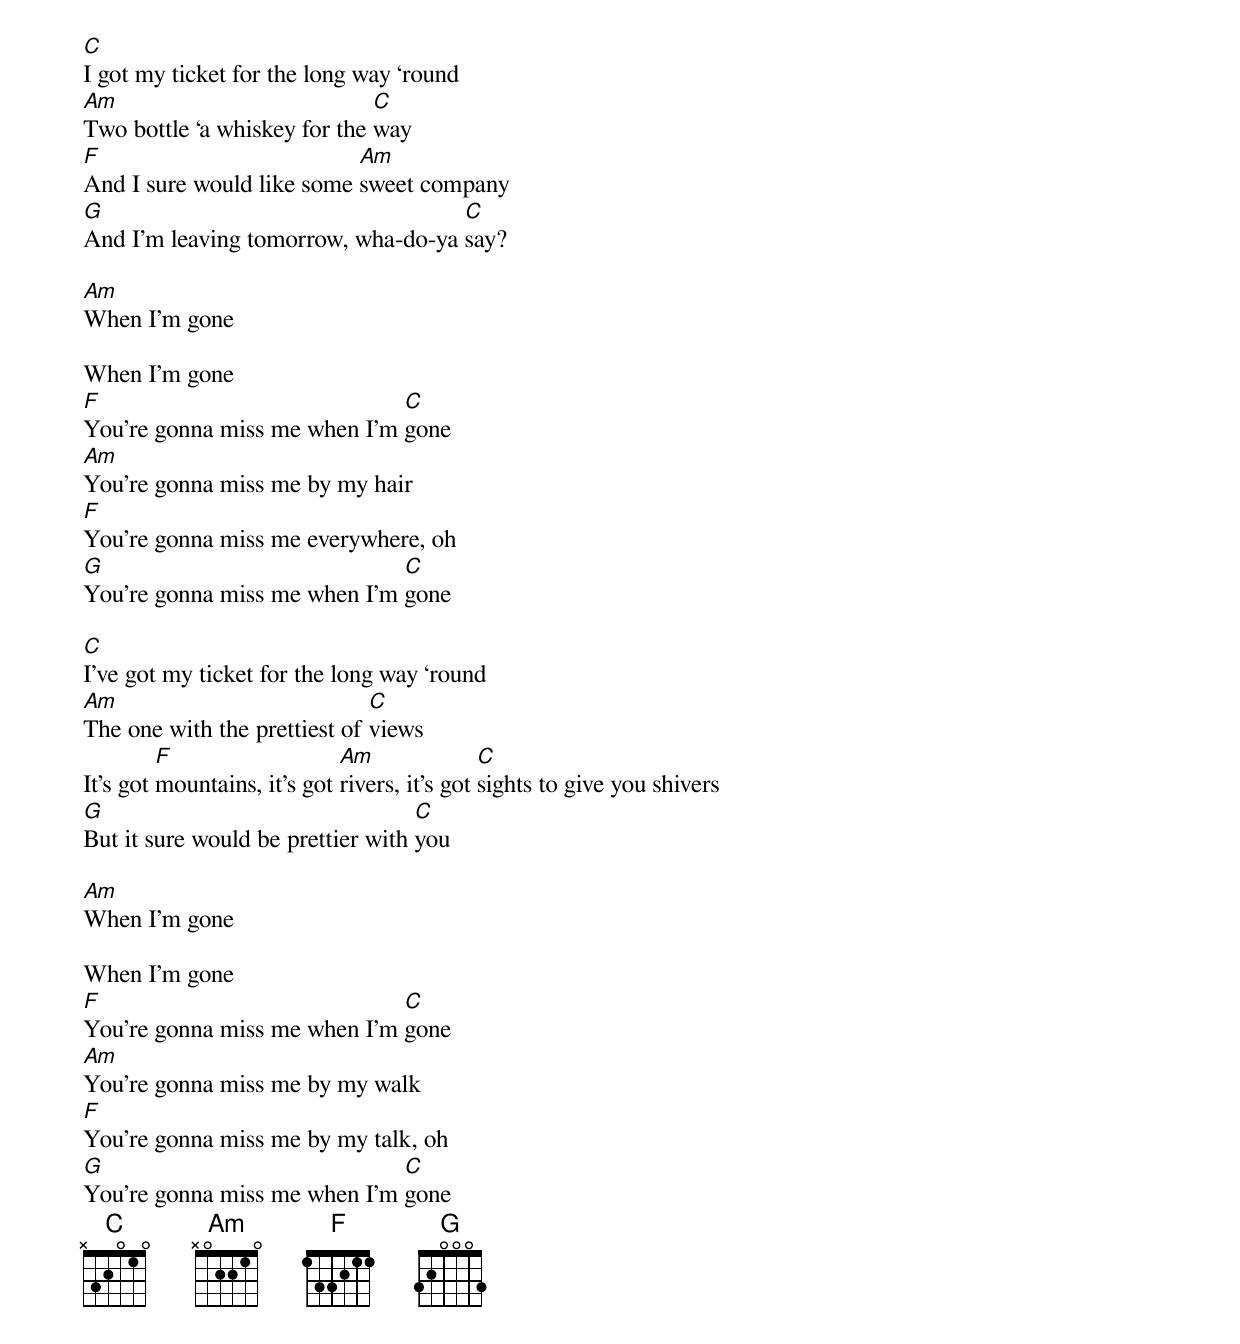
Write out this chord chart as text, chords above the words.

C
I got my ticket for the long way ‘round
Am                            C
Two bottle ‘a whiskey for the way
F                          Am
And I sure would like some sweet company
G                                   C
And I’m leaving tomorrow, wha-do-ya say?

Am
When I’m gone

When I’m gone
F                             C
You’re gonna miss me when I’m gone
Am
You’re gonna miss me by my hair
F
You’re gonna miss me everywhere, oh
G                             C
You’re gonna miss me when I’m gone

C
I’ve got my ticket for the long way ‘round
Am                            C
The one with the prettiest of views
         F                   Am               C
It’s got mountains, it’s got rivers, it’s got sights to give you shivers
G                                  C
But it sure would be prettier with you

Am
When I’m gone

When I’m gone
F                             C
You’re gonna miss me when I’m gone
Am
You’re gonna miss me by my walk
F
You’re gonna miss me by my talk, oh
G                             C
You’re gonna miss me when I’m gone
